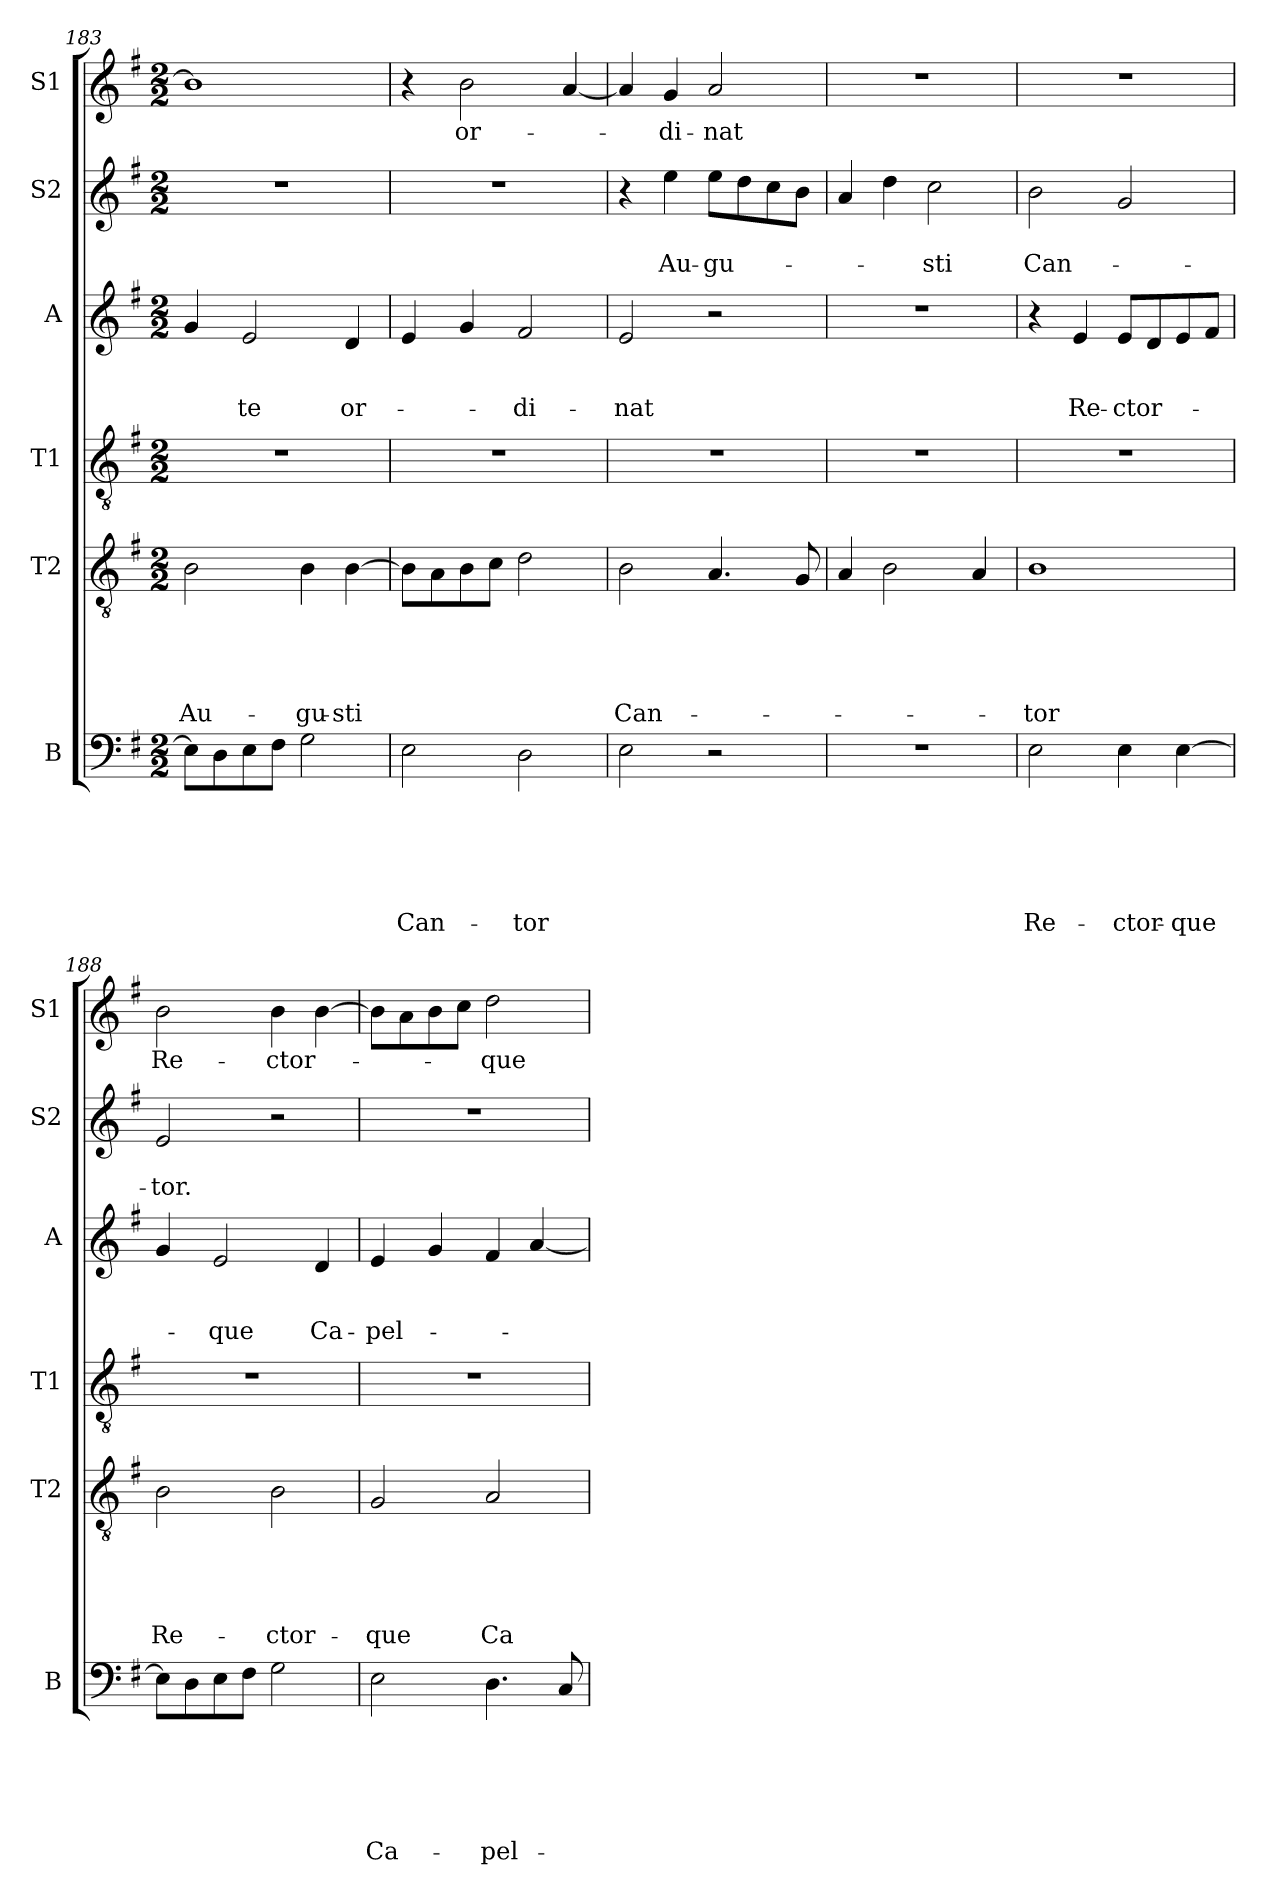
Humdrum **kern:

**kern	**text	**text	**text	**text	**text	**text	**kern	**text	**text	**text	**text	**text	**kern	**kern	**text	**text	**text	**kern	**text	**text	**kern	**text
*part6	*part6	*part6	*part6	*part6	*part6	*part6	*part5	*part5	*part5	*part5	*part5	*part5	*part4	*part3	*part3	*part3	*part3	*part2	*part2	*part2	*part1	*part1
*staff6	*staff6	*staff6	*staff6	*staff6	*staff6	*staff6	*staff5	*staff5	*staff5	*staff5	*staff5	*staff5	*staff4	*staff3	*staff3	*staff3	*staff3	*staff2	*staff2	*staff2	*staff1	*staff1
*I"B	*	*	*	*	*	*	*I"T2	*	*	*	*	*	*I"T1	*I"A	*	*	*	*I"S2	*	*	*I"S1	*
*I'B	*	*	*	*	*	*	*I'T2	*	*	*	*	*	*I'T1	*I'A	*	*	*	*I'S2	*	*	*I'S1	*
*clefF4	*	*	*	*	*	*	*clefGv2	*	*	*	*	*	*clefGv2	*clefG2	*	*	*	*clefG2	*	*	*clefG2	*
*k[f#]	*	*	*	*	*	*	*k[f#]	*	*	*	*	*	*k[f#]	*k[f#]	*	*	*	*k[f#]	*	*	*k[f#]	*
*G:	*	*	*	*	*	*	*G:	*	*	*	*	*	*G:	*G:	*	*	*	*G:	*	*	*G:	*
*M2/2	*	*	*	*	*	*	*M2/2	*	*	*	*	*	*M2/2	*M2/2	*	*	*	*M2/2	*	*	*M2/2	*
=183	=183	=183	=183	=183	=183	=183	=183	=183	=183	=183	=183	=183	=183	=183	=183	=183	=183	=183	=183	=183	=183	=183
!	!	!	!	!	!	!	!	!	!	!	!	!LO:LY:b	!	!	!	!	!	!	!	!	!	!
8E\L]	.	.	.	.	.	.	2B\	.	.	.	.	Au-	1r	4g/	.	.	.	1r	.	.	1b]	.
8D\	.	.	.	.	.	.	.	.	.	.	.	.	.	.	.	.	.	.	.	.	.	.
!	!	!	!	!	!	!	!	!	!	!	!	!	!	!	!	!	!LO:LY:b	!	!	!	!	!
8E\	.	.	.	.	.	.	.	.	.	.	.	.	.	2e/	.	.	-te	.	.	.	.	.
8F#\J	.	.	.	.	.	.	.	.	.	.	.	.	.	.	.	.	.	.	.	.	.	.
!	!	!	!	!	!	!	!	!	!	!	!	!LO:LY:b	!	!	!	!	!	!	!	!	!	!
2G\	.	.	.	.	.	.	4B\	.	.	.	.	-gu-	.	.	.	.	.	.	.	.	.	.
!	!	!	!	!	!	!	!	!	!	!	!	!LO:LY:b	!	!	!	!	!LO:LY:b	!	!	!	!	!
.	.	.	.	.	.	.	[>4B\	.	.	.	.	-sti	.	4d/	.	.	or-	.	.	.	.	.
=184	=184	=184	=184	=184	=184	=184	=184	=184	=184	=184	=184	=184	=184	=184	=184	=184	=184	=184	=184	=184	=184	=184
!	!	!	!	!	!	!LO:LY:b	!	!	!	!	!	!	!	!	!	!	!	!	!	!	!	!
2E\	.	.	.	.	.	Can-	8B\L]	.	.	.	.	.	1r	4e/	.	.	.	1r	.	.	4r	.
.	.	.	.	.	.	.	8A\	.	.	.	.	.	.	.	.	.	.	.	.	.	.	.
!	!	!	!	!	!	!	!	!	!	!	!	!	!	!	!	!	!	!	!	!	!	!LO:LY:b
.	.	.	.	.	.	.	8B\	.	.	.	.	.	.	4g/	.	.	.	.	.	.	2b\	or-
.	.	.	.	.	.	.	8c\J	.	.	.	.	.	.	.	.	.	.	.	.	.	.	.
!	!	!	!	!	!	!LO:LY:b	!	!	!	!	!	!	!	!	!	!	!LO:LY:b	!	!	!	!	!
2D\	.	.	.	.	.	-tor	2d\	.	.	.	.	.	.	2f#/	.	.	-di-	.	.	.	.	.
.	.	.	.	.	.	.	.	.	.	.	.	.	.	.	.	.	.	.	.	.	[>4a/	.
!!LO:PB:g=z
=185	=185	=185	=185	=185	=185	=185	=185	=185	=185	=185	=185	=185	=185	=185	=185	=185	=185	=185	=185	=185	=185	=185
!	!	!	!	!	!	!	!	!	!	!	!	!LO:LY:b	!	!	!	!	!LO:LY:b	!	!	!	!	!
2E\	.	.	.	.	.	.	2B\	.	.	.	.	Can-	1r	2e/	.	.	-nat	4r	.	.	4a/]	.
!	!	!	!	!	!	!	!	!	!	!	!	!	!	!	!	!	!	!	!	!LO:LY:b	!	!LO:LY:b
.	.	.	.	.	.	.	.	.	.	.	.	.	.	.	.	.	.	4ee\	.	Au-	4g/	-di-
!	!	!	!	!	!	!	!	!	!	!	!	!	!	!	!	!	!	!	!	!LO:LY:b	!	!LO:LY:b
2r	.	.	.	.	.	.	4.A/	.	.	.	.	.	.	2r	.	.	.	8ee\L	.	-gu-	2a/	-nat
.	.	.	.	.	.	.	.	.	.	.	.	.	.	.	.	.	.	8dd\	.	.	.	.
.	.	.	.	.	.	.	.	.	.	.	.	.	.	.	.	.	.	8cc\	.	.	.	.
.	.	.	.	.	.	.	8G/	.	.	.	.	.	.	.	.	.	.	8b\J	.	.	.	.
=186	=186	=186	=186	=186	=186	=186	=186	=186	=186	=186	=186	=186	=186	=186	=186	=186	=186	=186	=186	=186	=186	=186
1r	.	.	.	.	.	.	4A/	.	.	.	.	.	1r	1r	.	.	.	4a/	.	.	1r	.
.	.	.	.	.	.	.	2B\	.	.	.	.	.	.	.	.	.	.	4dd\	.	.	.	.
!	!	!	!	!	!	!	!	!	!	!	!	!	!	!	!	!	!	!	!	!LO:LY:b	!	!
.	.	.	.	.	.	.	.	.	.	.	.	.	.	.	.	.	.	2cc\	.	-sti	.	.
.	.	.	.	.	.	.	4A/	.	.	.	.	.	.	.	.	.	.	.	.	.	.	.
=187	=187	=187	=187	=187	=187	=187	=187	=187	=187	=187	=187	=187	=187	=187	=187	=187	=187	=187	=187	=187	=187	=187
!	!	!	!	!	!	!LO:LY:b	!	!	!	!	!	!LO:LY:b	!	!	!	!	!	!	!	!LO:LY:b	!	!
2E\	.	.	.	.	.	Re-	1B	.	.	.	.	-tor	1r	4r	.	.	.	2b\	.	Can-	1r	.
!	!	!	!	!	!	!	!	!	!	!	!	!	!	!	!	!	!LO:LY:b	!	!	!	!	!
.	.	.	.	.	.	.	.	.	.	.	.	.	.	4e/	.	.	Re-	.	.	.	.	.
!	!	!	!	!	!	!LO:LY:b	!	!	!	!	!	!	!	!	!	!	!LO:LY:b	!	!	!	!	!
4E\	.	.	.	.	.	-ctor-	.	.	.	.	.	.	.	8e/L	.	.	-ctor-	2g/	.	.	.	.
.	.	.	.	.	.	.	.	.	.	.	.	.	.	8d/	.	.	.	.	.	.	.	.
!	!	!	!	!	!	!LO:LY:b	!	!	!	!	!	!	!	!	!	!	!	!	!	!	!	!
[>4E\	.	.	.	.	.	-que	.	.	.	.	.	.	.	8e/	.	.	.	.	.	.	.	.
.	.	.	.	.	.	.	.	.	.	.	.	.	.	8f#/J	.	.	.	.	.	.	.	.
=188	=188	=188	=188	=188	=188	=188	=188	=188	=188	=188	=188	=188	=188	=188	=188	=188	=188	=188	=188	=188	=188	=188
!	!	!	!	!	!	!	!	!	!	!	!	!LO:LY:b	!	!	!	!	!	!	!	!LO:LY:b	!	!LO:LY:b
8E\L]	.	.	.	.	.	.	2B\	.	.	.	.	Re-	1r	4g/	.	.	.	2e/	.	-tor.	2b\	Re-
8D\	.	.	.	.	.	.	.	.	.	.	.	.	.	.	.	.	.	.	.	.	.	.
!	!	!	!	!	!	!	!	!	!	!	!	!	!	!	!	!	!LO:LY:b	!	!	!	!	!
8E\	.	.	.	.	.	.	.	.	.	.	.	.	.	2e/	.	.	-que	.	.	.	.	.
8F#\J	.	.	.	.	.	.	.	.	.	.	.	.	.	.	.	.	.	.	.	.	.	.
!	!	!	!	!	!	!	!	!	!	!	!	!LO:LY:b	!	!	!	!	!	!	!	!	!	!LO:LY:b
2G\	.	.	.	.	.	.	2B\	.	.	.	.	-ctor-	.	.	.	.	.	2r	.	.	4b\	-ctor-
!	!	!	!	!	!	!	!	!	!	!	!	!	!	!	!	!	!LO:LY:b	!	!	!	!	!
.	.	.	.	.	.	.	.	.	.	.	.	.	.	4d/	.	.	Ca-	.	.	.	[>4b\	.
=189	=189	=189	=189	=189	=189	=189	=189	=189	=189	=189	=189	=189	=189	=189	=189	=189	=189	=189	=189	=189	=189	=189
!	!	!	!	!	!	!LO:LY:b	!	!	!	!	!	!LO:LY:b	!	!	!	!	!LO:LY:b	!	!	!	!	!
2E\	.	.	.	.	.	Ca-	2G/	.	.	.	.	-que	1r	4e/	.	.	-pel-	1r	.	.	8b\L]	.
.	.	.	.	.	.	.	.	.	.	.	.	.	.	.	.	.	.	.	.	.	8a\	.
.	.	.	.	.	.	.	.	.	.	.	.	.	.	4g/	.	.	.	.	.	.	8b\	.
.	.	.	.	.	.	.	.	.	.	.	.	.	.	.	.	.	.	.	.	.	8cc\J	.
!	!	!	!	!	!	!LO:LY:b	!	!	!	!	!	!LO:LY:b	!	!	!	!	!	!	!	!	!	!LO:LY:b
4.D\	.	.	.	.	.	-pel-	2A/	.	.	.	.	Ca-	.	4f#/	.	.	.	.	.	.	2dd\	-que
.	.	.	.	.	.	.	.	.	.	.	.	.	.	[<4a/	.	.	.	.	.	.	.	.
8C/	.	.	.	.	.	.	.	.	.	.	.	.	.	.	.	.	.	.	.	.	.	.
=	=	=	=	=	=	=	=	=	=	=	=	=	=	=	=	=	=	=	=	=	=	=
*-	*-	*-	*-	*-	*-	*-	*-	*-	*-	*-	*-	*-	*-	*-	*-	*-	*-	*-	*-	*-	*-	*-
